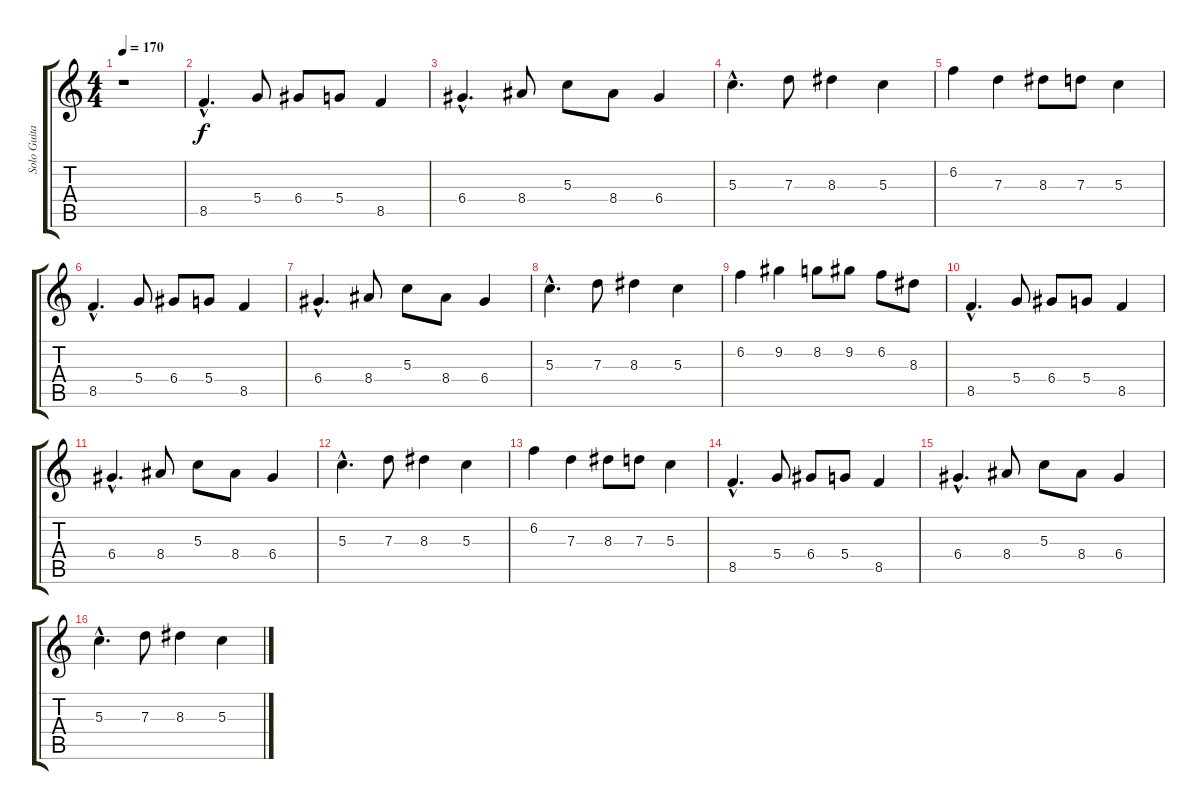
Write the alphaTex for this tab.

\track ("Solo Guitar" "Solo Guita") {instrument distortionguitar}
\staff {score tabs}
\tuning (E4 B3 G3 D3 A2 E2) {hide}
\ts (4 4)
\tempo 170
\clef g2
\ks c
r.1{dy f} |
8.5{hac}.4{d} 5.4.8 6.4.8 5.4.8 8.5.4 |
6.4{hac}.4{d} 8.4.8 5.3.8 8.4.8 6.4.4 |
5.3{hac}.4{d} 7.3.8 8.3.4 5.3.4 |
6.2.4 7.3.4 8.3.8 7.3.8 5.3.4 |
8.5{hac}.4{d} 5.4.8 6.4.8 5.4.8 8.5.4 |
6.4{hac}.4{d} 8.4.8 5.3.8 8.4.8 6.4.4 |
5.3{hac}.4{d} 7.3.8 8.3.4 5.3.4 |
6.2.4 9.2.4 8.2.8 9.2.8 6.2.8 8.3.8 |
8.5{hac}.4{d} 5.4.8 6.4.8 5.4.8 8.5.4 |
6.4{hac}.4{d} 8.4.8 5.3.8 8.4.8 6.4.4 |
5.3{hac}.4{d} 7.3.8 8.3.4 5.3.4 |
6.2.4 7.3.4 8.3.8 7.3.8 5.3.4 |
8.5{hac}.4{d} 5.4.8 6.4.8 5.4.8 8.5.4 |
6.4{hac}.4{d} 8.4.8 5.3.8 8.4.8 6.4.4 |
5.3{hac}.4{d} 7.3.8 8.3.4 5.3.4
